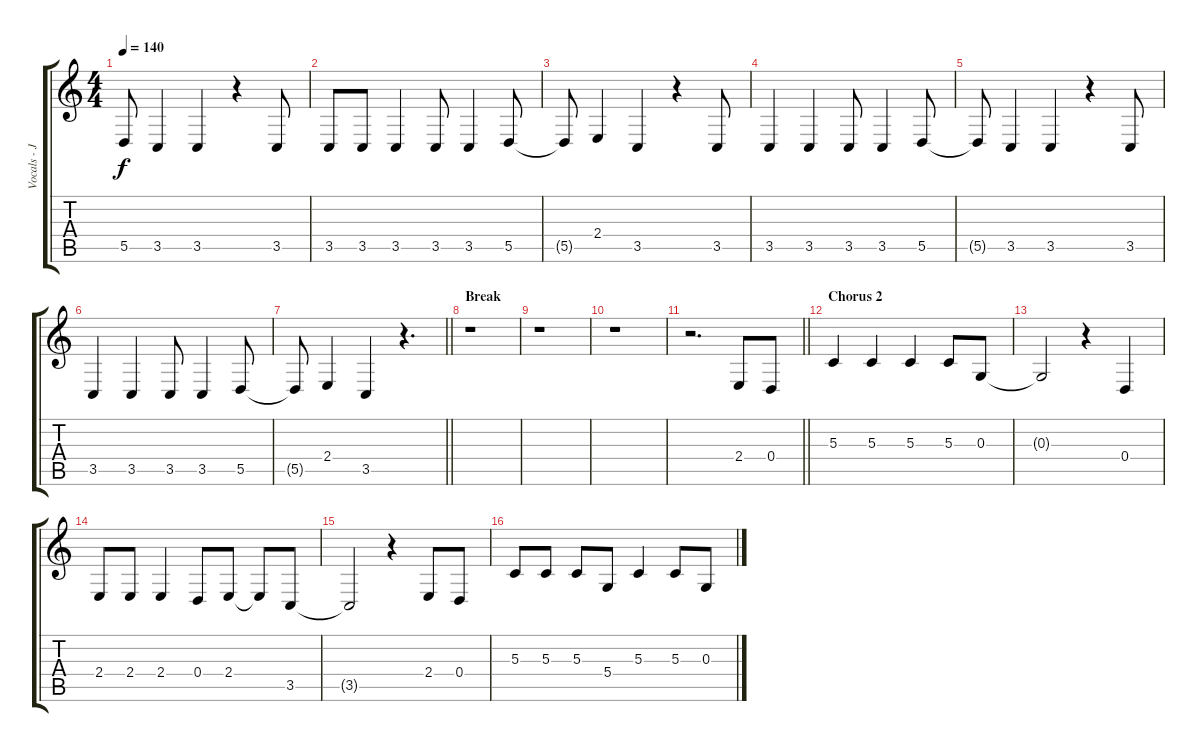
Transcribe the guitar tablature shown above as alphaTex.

\track ("Vocals - Jim Reid" "Vocals - J") {instrument lead2sawtooth}
\staff {score tabs}
\tuning (E4 B3 G3 D3 A2 E2) {hide}
\ts (4 4)
\tempo 140
\clef g2
\ks c
5.5{t}.8{dy f} 3.5.4 3.5.4 r.4 3.5.8 |
3.5.8 3.5.8 3.5.4 3.5.8 3.5.4 5.5.8 |
5.5{t}.8 2.4.4 3.5.4 r.4 3.5.8 |
3.5.4 3.5.4 3.5.8 3.5.4 5.5.8 |
5.5{t}.8 3.5.4 3.5.4 r.4 3.5.8 |
3.5.4 3.5.4 3.5.8 3.5.4 5.5.8 |
\barLineRight lightlight
5.5{t}.8 2.4.4 3.5.4 r.4{d} |
\section ("" "Break")
r.1 |
r.1 |
r.1 |
\barLineRight lightlight
r.2{d} 2.4.8 0.4.8 |
\section ("" "Chorus 2")
5.3.4 5.3.4 5.3.4 5.3.8 0.3.8 |
0.3{t}.2 r.4 0.4.4 |
2.4.8 2.4.8 2.4.4 0.4.8 2.4.8 2.4{t}.8 3.5.8 |
3.5{t}.2 r.4 2.4.8 0.4.8 |
5.3.8 5.3.8 5.3.8 5.4.8 5.3.4 5.3.8 0.3.8
